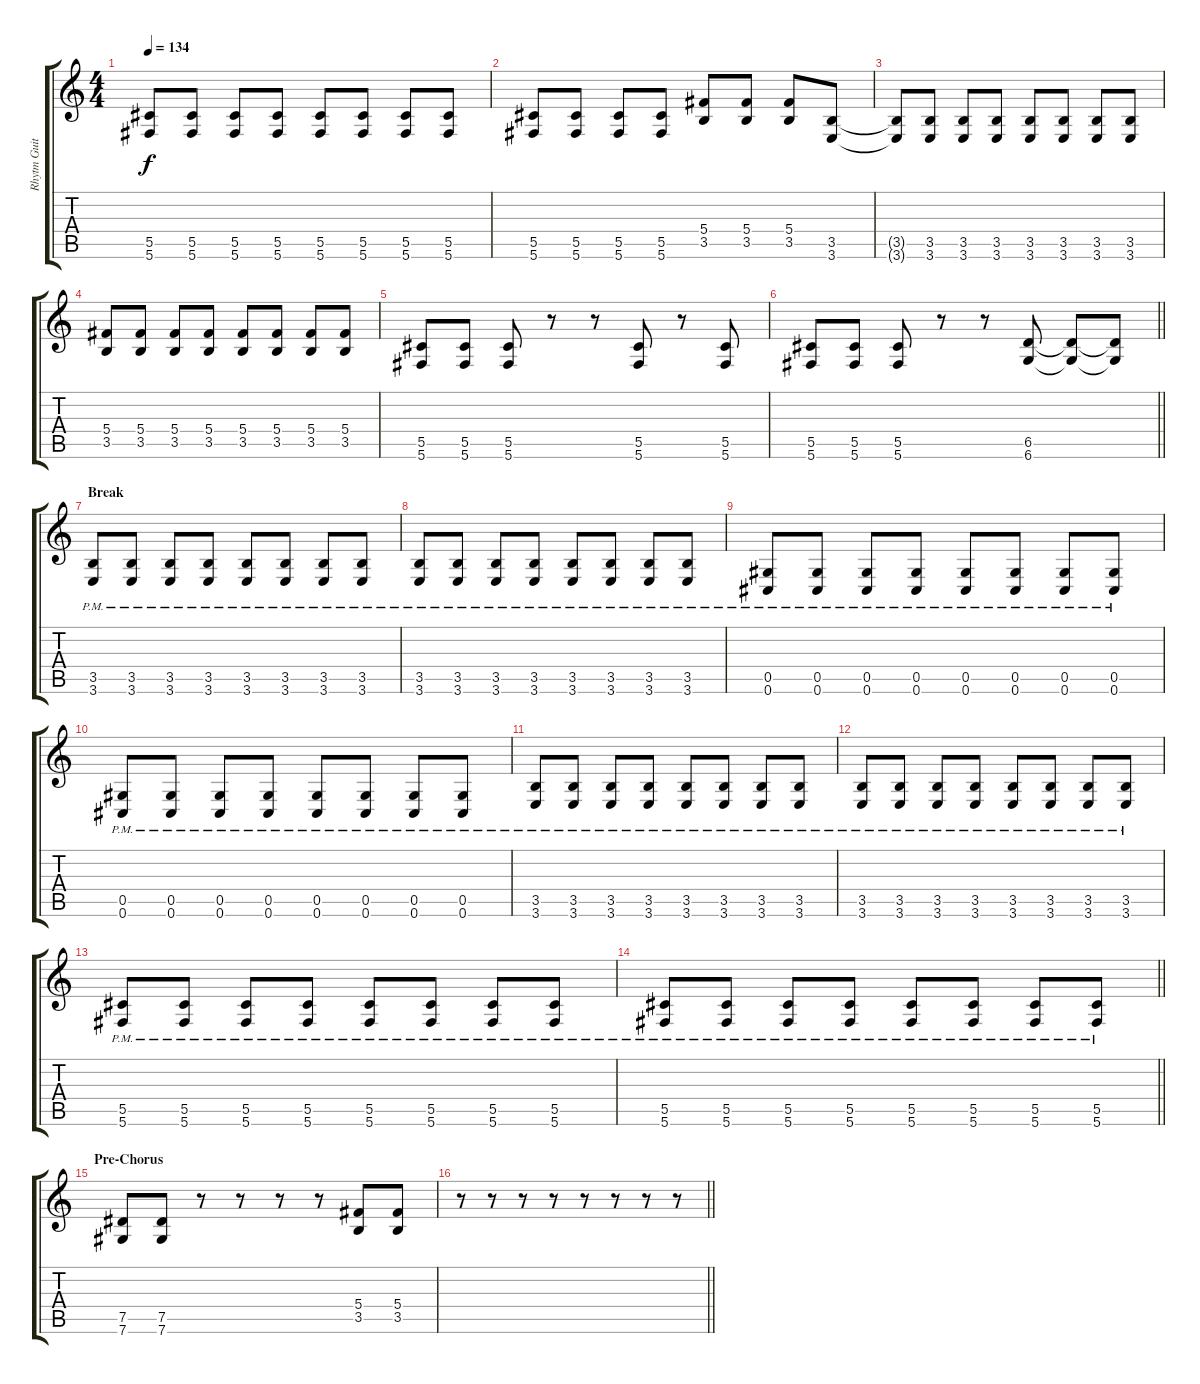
\track ("Rhytm Guitar [L]" "Rhytm Guit") {instrument distortionguitar}
\staff {score tabs}
\tuning (Eb4 Bb3 Gb3 Db3 Ab2 Db2) {hide}
\ts (4 4)
\tempo 134
\clef g2
\ks c
(5.5 5.6).8{dy f} (5.5 5.6).8 (5.5 5.6).8 (5.5 5.6).8 (5.5 5.6).8 (5.5 5.6).8 (5.5 5.6).8 (5.5 5.6).8 |
(5.5 5.6).8 (5.5 5.6).8 (5.5 5.6).8 (5.5 5.6).8 (5.4 3.5).8 (5.4 3.5).8 (5.4 3.5).8 (3.5 3.6).8 |
(3.5{t} 3.6{t}).8 (3.5 3.6).8 (3.5 3.6).8 (3.5 3.6).8 (3.5 3.6).8 (3.5 3.6).8 (3.5 3.6).8 (3.5 3.6).8 |
(5.4 3.5).8 (5.4 3.5).8 (5.4 3.5).8 (5.4 3.5).8 (5.4 3.5).8 (5.4 3.5).8 (5.4 3.5).8 (5.4 3.5).8 |
(5.5 5.6).8 (5.5 5.6).8 (5.5 5.6).8 r.8 r.8 (5.5 5.6).8 r.8 (5.5 5.6).8 |
\barLineRight lightlight
(5.5 5.6).8 (5.5 5.6).8 (5.5 5.6).8 r.8 r.8 (6.5 6.6).8 (6.5{t} 6.6{t}).8 (6.5{t} 6.6{t}).8 |
\section ("" "Break")
(3.5{pm} 3.6{pm}).8 (3.5{pm} 3.6{pm}).8 (3.5{pm} 3.6{pm}).8 (3.5{pm} 3.6{pm}).8 (3.5{pm} 3.6{pm}).8 (3.5{pm} 3.6{pm}).8 (3.5{pm} 3.6{pm}).8 (3.5{pm} 3.6{pm}).8 |
(3.5{pm} 3.6{pm}).8 (3.5{pm} 3.6{pm}).8 (3.5{pm} 3.6{pm}).8 (3.5{pm} 3.6{pm}).8 (3.5{pm} 3.6{pm}).8 (3.5{pm} 3.6{pm}).8 (3.5{pm} 3.6{pm}).8 (3.5{pm} 3.6{pm}).8 |
(0.5{pm} 0.6{pm}).8 (0.5{pm} 0.6{pm}).8 (0.5{pm} 0.6{pm}).8 (0.5{pm} 0.6{pm}).8 (0.5{pm} 0.6{pm}).8 (0.5{pm} 0.6{pm}).8 (0.5{pm} 0.6{pm}).8 (0.5{pm} 0.6{pm}).8 |
(0.5{pm} 0.6{pm}).8 (0.5{pm} 0.6{pm}).8 (0.5{pm} 0.6{pm}).8 (0.5{pm} 0.6{pm}).8 (0.5{pm} 0.6{pm}).8 (0.5{pm} 0.6{pm}).8 (0.5{pm} 0.6{pm}).8 (0.5{pm} 0.6{pm}).8 |
(3.5{pm} 3.6{pm}).8 (3.5{pm} 3.6{pm}).8 (3.5{pm} 3.6{pm}).8 (3.5{pm} 3.6{pm}).8 (3.5{pm} 3.6{pm}).8 (3.5{pm} 3.6{pm}).8 (3.5{pm} 3.6{pm}).8 (3.5{pm} 3.6{pm}).8 |
(3.5{pm} 3.6{pm}).8 (3.5{pm} 3.6{pm}).8 (3.5{pm} 3.6{pm}).8 (3.5{pm} 3.6{pm}).8 (3.5{pm} 3.6{pm}).8 (3.5{pm} 3.6{pm}).8 (3.5{pm} 3.6{pm}).8 (3.5{pm} 3.6{pm}).8 |
(5.5{pm} 5.6{pm}).8 (5.5{pm} 5.6{pm}).8 (5.5{pm} 5.6{pm}).8 (5.5{pm} 5.6{pm}).8 (5.5{pm} 5.6{pm}).8 (5.5{pm} 5.6{pm}).8 (5.5{pm} 5.6{pm}).8 (5.5{pm} 5.6{pm}).8 |
\barLineRight lightlight
(5.5{pm} 5.6{pm}).8 (5.5{pm} 5.6{pm}).8 (5.5{pm} 5.6{pm}).8 (5.5{pm} 5.6{pm}).8 (5.5{pm} 5.6{pm}).8 (5.5{pm} 5.6{pm}).8 (5.5{pm} 5.6{pm}).8 (5.5{pm} 5.6{pm}).8 |
\section ("" "Pre-Chorus")
(7.5 7.6).8 (7.5 7.6).8 r.8 r.8 r.8 r.8 (5.4 3.5).8 (5.4 3.5).8 |
\barLineRight lightlight
r.8 r.8 r.8 r.8 r.8 r.8 r.8 r.8
